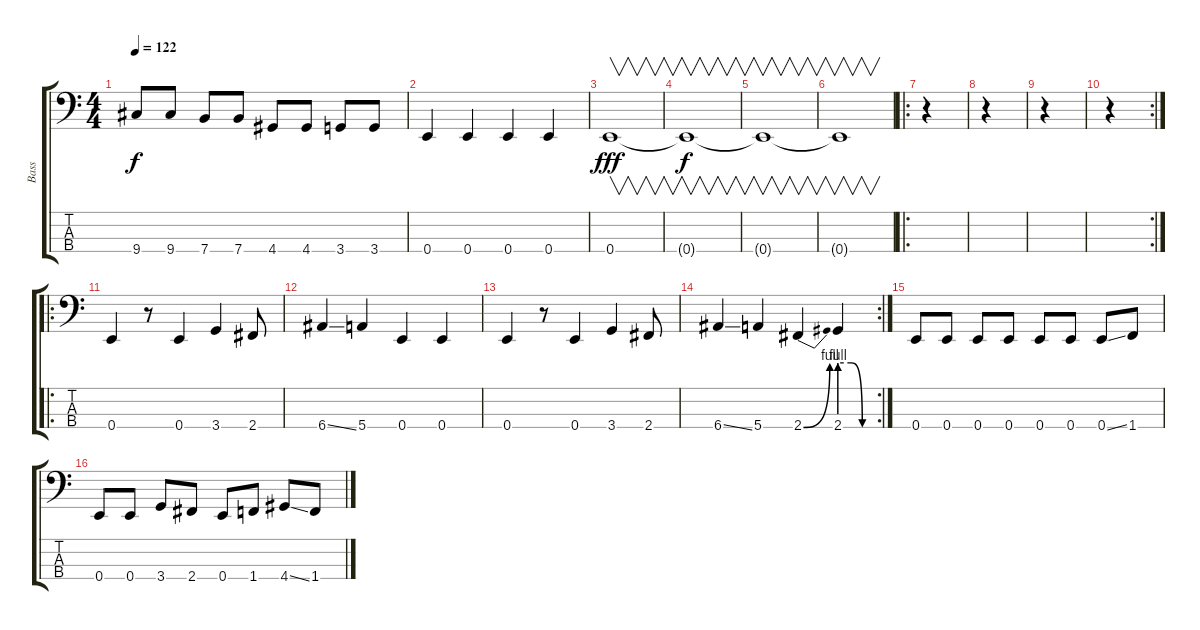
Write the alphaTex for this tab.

\track ("Bass" "Bass") {instrument electricbassfinger}
\staff {score tabs}
\tuning (G2 D2 A1 E1) {hide}
\ts (4 4)
\tempo 122
\clef f4
\ks c
9.4.8{dy f} 9.4.8 7.4.8 7.4.8 4.4.8 4.4.8 3.4.8 3.4.8 |
0.4.4 0.4.4 0.4.4 0.4.4 |
0.4.1{v dy fff} |
0.4{t}.1{v dy f} |
0.4{t}.1{v} |
0.4{t}.1{v} |
\ro
r.4 |
r.4 |
r.4 |
\rc 2
r.4 |
\ro
0.4.4 r.8 0.4.4 3.4.4 2.4.8 |
6.4{ss}.4 5.4.4 0.4.4 0.4.4 |
0.4.4 r.8 0.4.4 3.4.4 2.4.8 |
\rc 2
6.4{ss}.4 5.4.4 2.4{be (bend 0 0 60 4)}.4 2.4{be (custom 0 4 20 4 40 0 60 0)}.4 |
0.4.8 0.4.8 0.4.8 0.4.8 0.4.8 0.4.8 0.4{ss}.8 1.4.8 |
0.4.8 0.4.8 3.4.8 2.4.8 0.4.8 1.4.8 4.4{ss}.8 1.4.8
